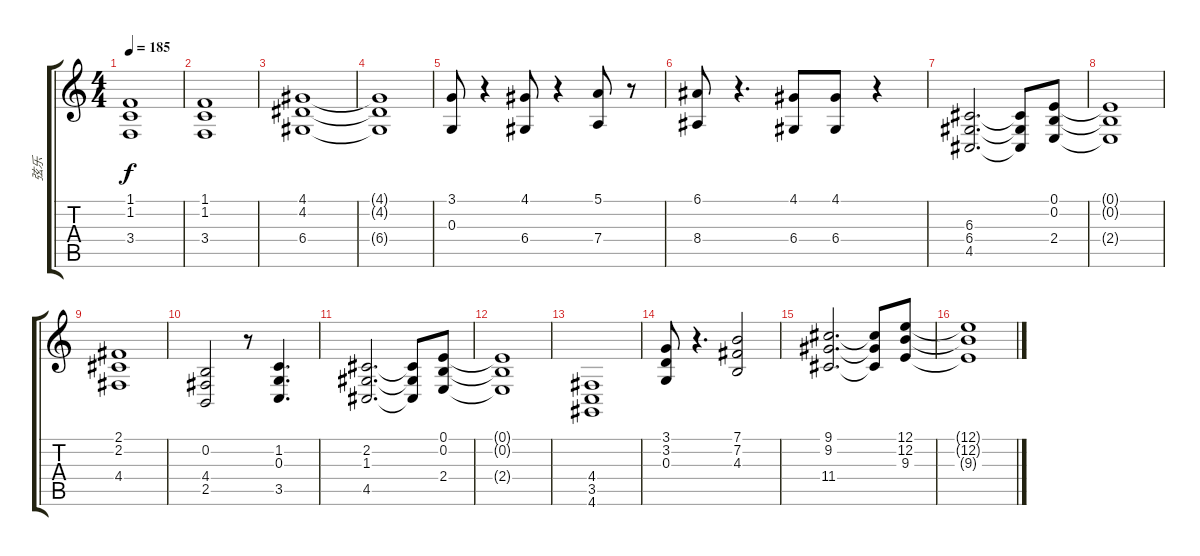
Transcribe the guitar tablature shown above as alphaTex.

\track ("弦乐" "弦乐") {instrument stringensemble1}
\staff {score tabs}
\tuning (E4 B3 G3 D3 A2 E2) {hide}
\ts (4 4)
\tempo 185
\clef g2
\ks c
(1.1 1.2 3.4).1{dy f} |
(1.1 1.2 3.4).1 |
(4.1 4.2 6.4).1 |
(4.1{t} 4.2{t} 6.4{t}).1 |
(3.1 0.3).8 r.4 (4.1 6.4).8 r.4 (5.1 7.4).8 r.8 |
(6.1 8.4).8 r.4{d} (4.1 6.4).8 (4.1 6.4).8 r.4 |
(6.3 6.4 4.5).2{d} (6.3{t} 6.4{t} 4.5{t}).8 (0.1 0.2 2.4).8 |
(0.1{t} 0.2{t} 2.4{t}).1 |
(2.1 2.2 4.4).1 |
(0.2 4.4 2.5).2 r.8 (1.2 0.3 3.5).4{d} |
(2.2 1.3 4.5).2{d} (2.2{t} 1.3{t} 4.5{t}).8 (0.1 0.2 2.4).8 |
(0.1{t} 0.2{t} 2.4{t}).1 |
(4.4 3.5 4.6).1 |
(3.1 3.2 0.3).8 r.4{d} (7.1 7.2 4.3).2 |
(9.1 9.2 11.4).2{d} (9.1{t} 9.2{t} 11.4{t}).8 (12.1 12.2 9.3).8 |
(12.1{t} 12.2{t} 9.3{t}).1
